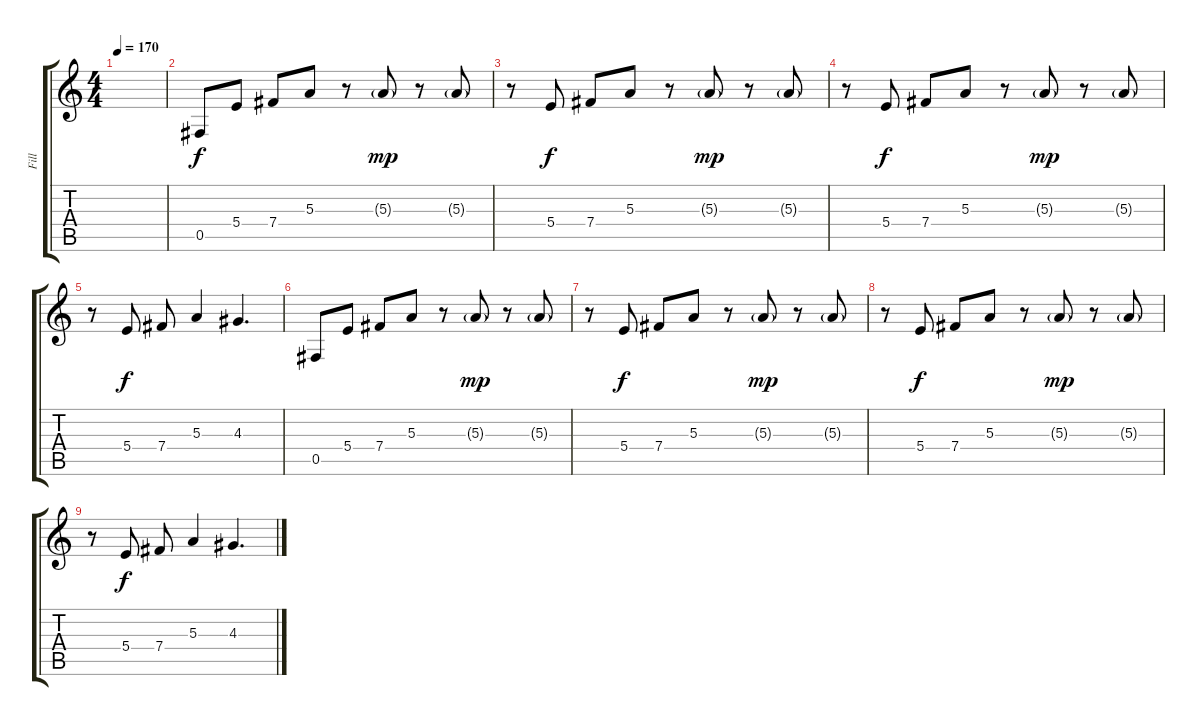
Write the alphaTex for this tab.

\track ("Fill" "Fill") {instrument electricguitarclean}
\staff {score tabs}
\tuning (Db4 Ab3 E3 B2 Gb2 B1) {hide}
\ts (4 4)
\tempo 170
\clef g2
\ks c
|
0.5.8 5.4.8 7.4.8 5.3.8 r.8 5.3{g}.8{dy mp} r.8 5.3{g}.8 |
r.8 5.4.8{dy f} 7.4.8 5.3.8 r.8 5.3{g}.8{dy mp} r.8 5.3{g}.8 |
r.8 5.4.8{dy f} 7.4.8 5.3.8 r.8 5.3{g}.8{dy mp} r.8 5.3{g}.8 |
r.8 5.4.8{dy f} 7.4.8 5.3.4 4.3.4{d} |
0.5.8 5.4.8 7.4.8 5.3.8 r.8 5.3{g}.8{dy mp} r.8 5.3{g}.8 |
r.8 5.4.8{dy f} 7.4.8 5.3.8 r.8 5.3{g}.8{dy mp} r.8 5.3{g}.8 |
r.8 5.4.8{dy f} 7.4.8 5.3.8 r.8 5.3{g}.8{dy mp} r.8 5.3{g}.8 |
r.8 5.4.8{dy f} 7.4.8 5.3.4 4.3.4{d}
